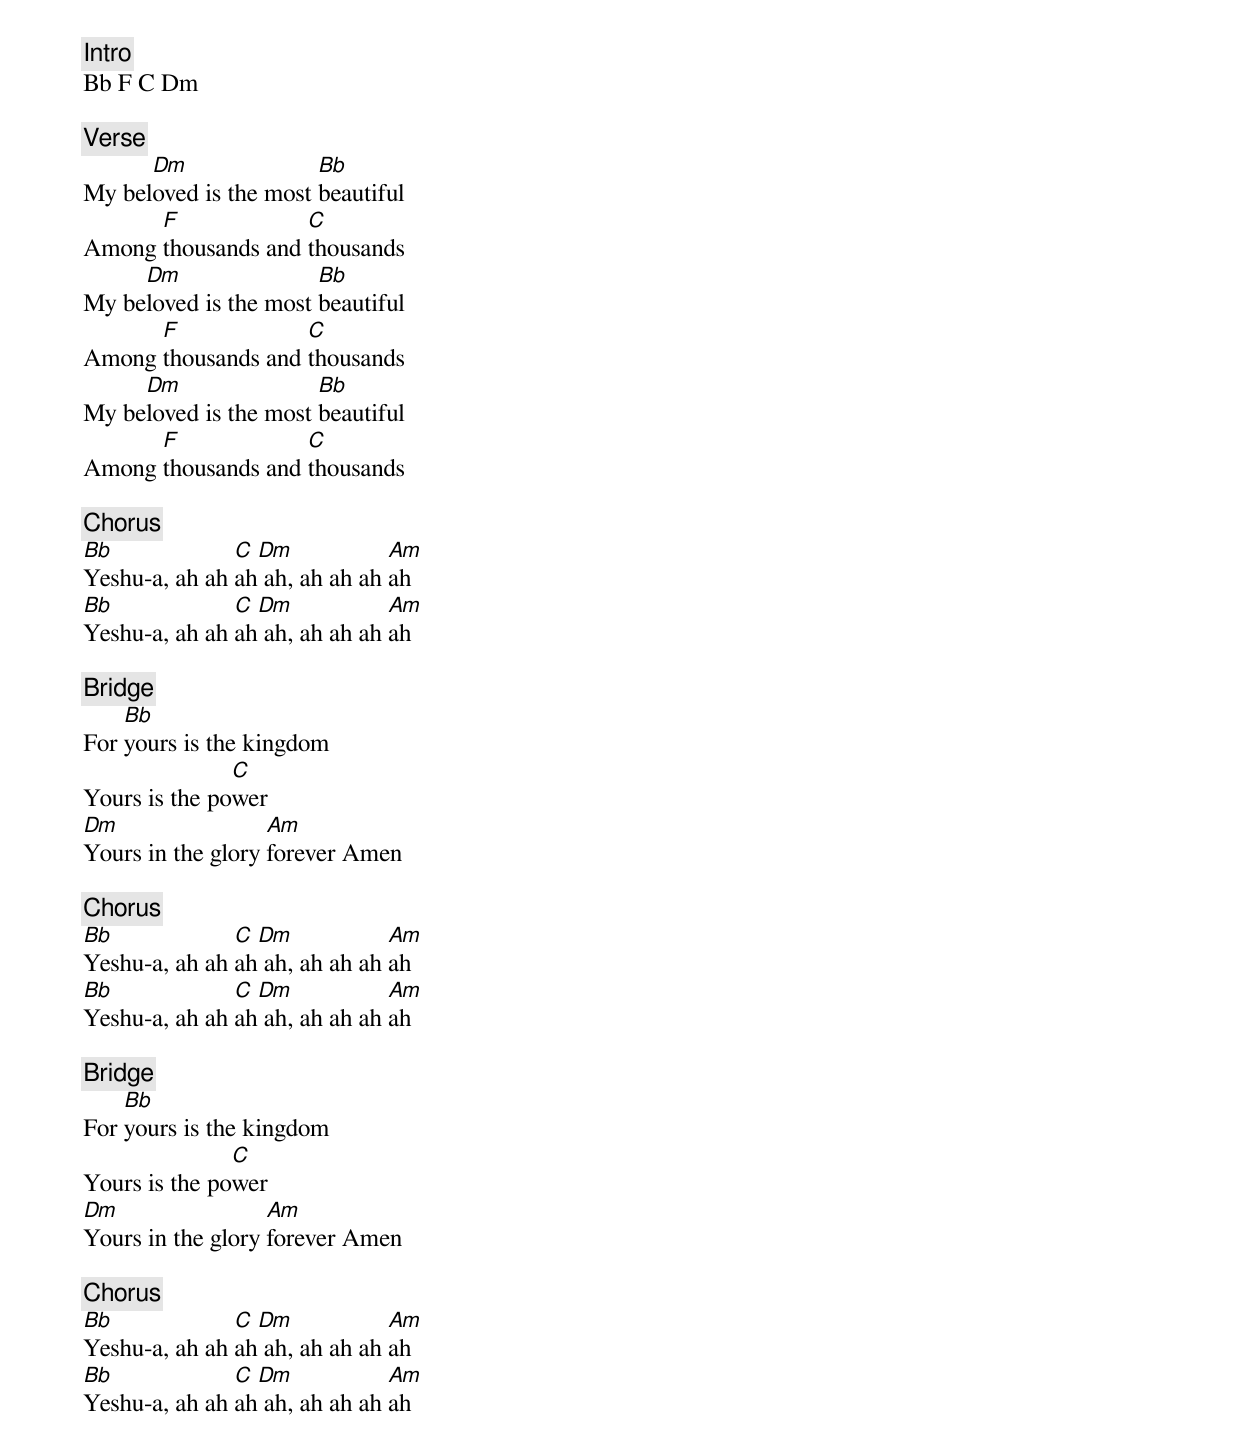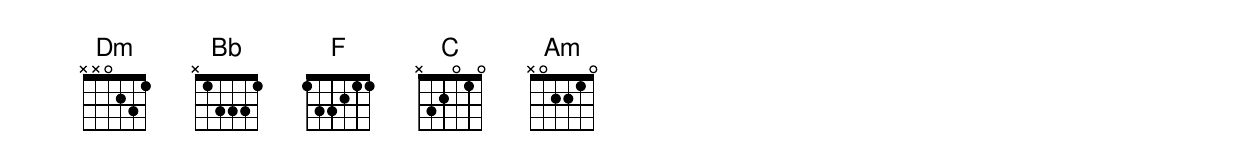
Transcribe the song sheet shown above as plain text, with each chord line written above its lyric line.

[Intro]
Bb F C Dm

[Verse]
      Dm               Bb
My beloved is the most beautiful
      F             C
Among thousands and thousands
     Dm                Bb
My beloved is the most beautiful
      F             C
Among thousands and thousands
     Dm                Bb
My beloved is the most beautiful
      F             C
Among thousands and thousands

[Chorus]
Bb             C Dm            Am
Yeshu-a, ah ah ah ah, ah ah ah ah
Bb             C Dm            Am
Yeshu-a, ah ah ah ah, ah ah ah ah

[Bridge]
    Bb
For yours is the kingdom
               C
Yours is the power
Dm                 Am
Yours in the glory forever Amen

[Chorus]
Bb             C Dm            Am
Yeshu-a, ah ah ah ah, ah ah ah ah
Bb             C Dm            Am
Yeshu-a, ah ah ah ah, ah ah ah ah

[Bridge]
    Bb
For yours is the kingdom
               C
Yours is the power
Dm                 Am
Yours in the glory forever Amen

[Chorus]
Bb             C Dm            Am
Yeshu-a, ah ah ah ah, ah ah ah ah
Bb             C Dm            Am
Yeshu-a, ah ah ah ah, ah ah ah ah
